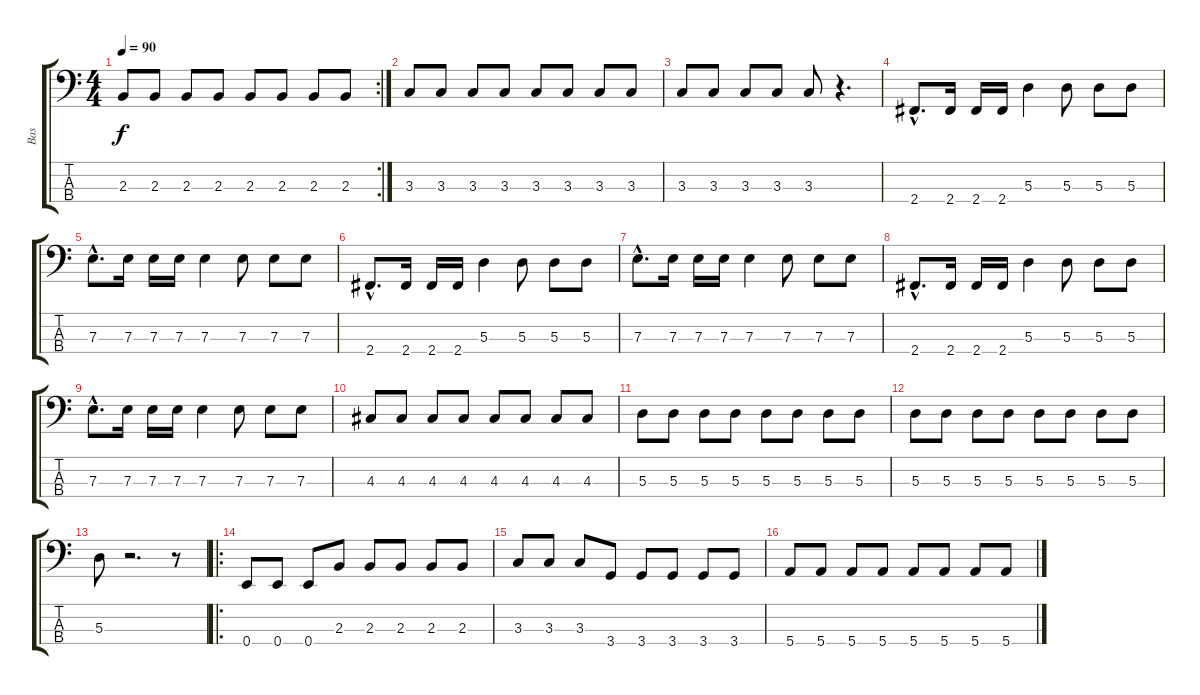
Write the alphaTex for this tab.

\track ("Bas" "Bas") {instrument electricbassfinger}
\staff {score tabs}
\tuning (G2 D2 A1 E1) {hide}
\rc 2
\ts (4 4)
\tempo 90
\clef f4
\ks c
2.3.8{dy f} 2.3.8 2.3.8 2.3.8 2.3.8 2.3.8 2.3.8 2.3.8 |
3.3.8 3.3.8 3.3.8 3.3.8 3.3.8 3.3.8 3.3.8 3.3.8 |
3.3.8 3.3.8 3.3.8 3.3.8 3.3.8 r.4{d} |
2.4{hac}.8{d} 2.4.16 2.4.16 2.4.16 5.3.4 5.3.8 5.3.8 5.3.8 |
7.3{hac}.8{d} 7.3.16 7.3.16 7.3.16 7.3.4 7.3.8 7.3.8 7.3.8 |
2.4{hac}.8{d} 2.4.16 2.4.16 2.4.16 5.3.4 5.3.8 5.3.8 5.3.8 |
7.3{hac}.8{d} 7.3.16 7.3.16 7.3.16 7.3.4 7.3.8 7.3.8 7.3.8 |
2.4{hac}.8{d} 2.4.16 2.4.16 2.4.16 5.3.4 5.3.8 5.3.8 5.3.8 |
7.3{hac}.8{d} 7.3.16 7.3.16 7.3.16 7.3.4 7.3.8 7.3.8 7.3.8 |
4.3.8 4.3.8 4.3.8 4.3.8 4.3.8 4.3.8 4.3.8 4.3.8 |
5.3.8 5.3.8 5.3.8 5.3.8 5.3.8 5.3.8 5.3.8 5.3.8 |
5.3.8 5.3.8 5.3.8 5.3.8 5.3.8 5.3.8 5.3.8 5.3.8 |
5.3.8 r.2{d} r.8 |
\ro
0.4.8 0.4.8 0.4.8 2.3.8 2.3.8 2.3.8 2.3.8 2.3.8 |
3.3.8 3.3.8 3.3.8 3.4.8 3.4.8 3.4.8 3.4.8 3.4.8 |
5.4.8 5.4.8 5.4.8 5.4.8 5.4.8 5.4.8 5.4.8 5.4.8
